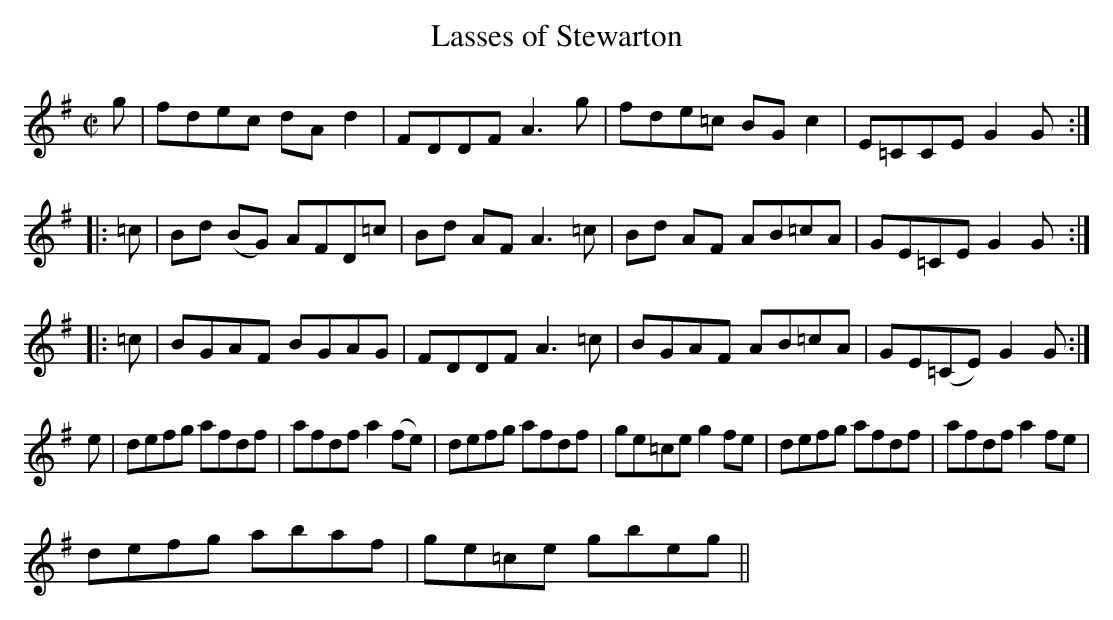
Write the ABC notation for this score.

X:1
T:Lasses of Stewarton
M:C|
L:1/8
K:D Mix
g|fdec dA d2|FDDF A3g|fde=c BG c2|E=CCE G2G:|
|:=c|Bd (BG) AFD=c|Bd AF A3=c|Bd AF AB=cA|GE=CE G2G:|
|:=c|BGAF BGAG|FDDF A3=c|BGAF AB=cA|GE(=CE) G2G:|
e|defg afdf|afdf a2 (fe)|defg afdf|ge=ce g2 fe|defg afdf|afdf a2 fe|
defg abaf|ge=ce gbeg||
